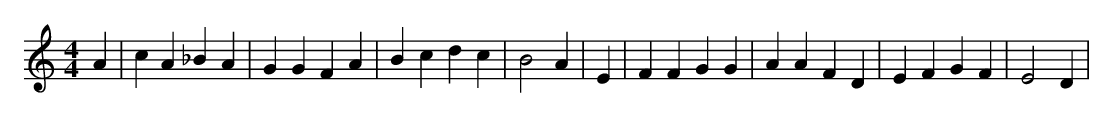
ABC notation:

X:1
M:4/4
L:1/8
K:C
A2 | c2 A2 _B2 A2 | G2 G2 F2 A2 | B2 c2 d2 c2 | B4 A2 | E2 | F2 F2 G2 G2 | A2 A2 F2 D2 | E2 F2 G2 F2 | E4 D2 |
